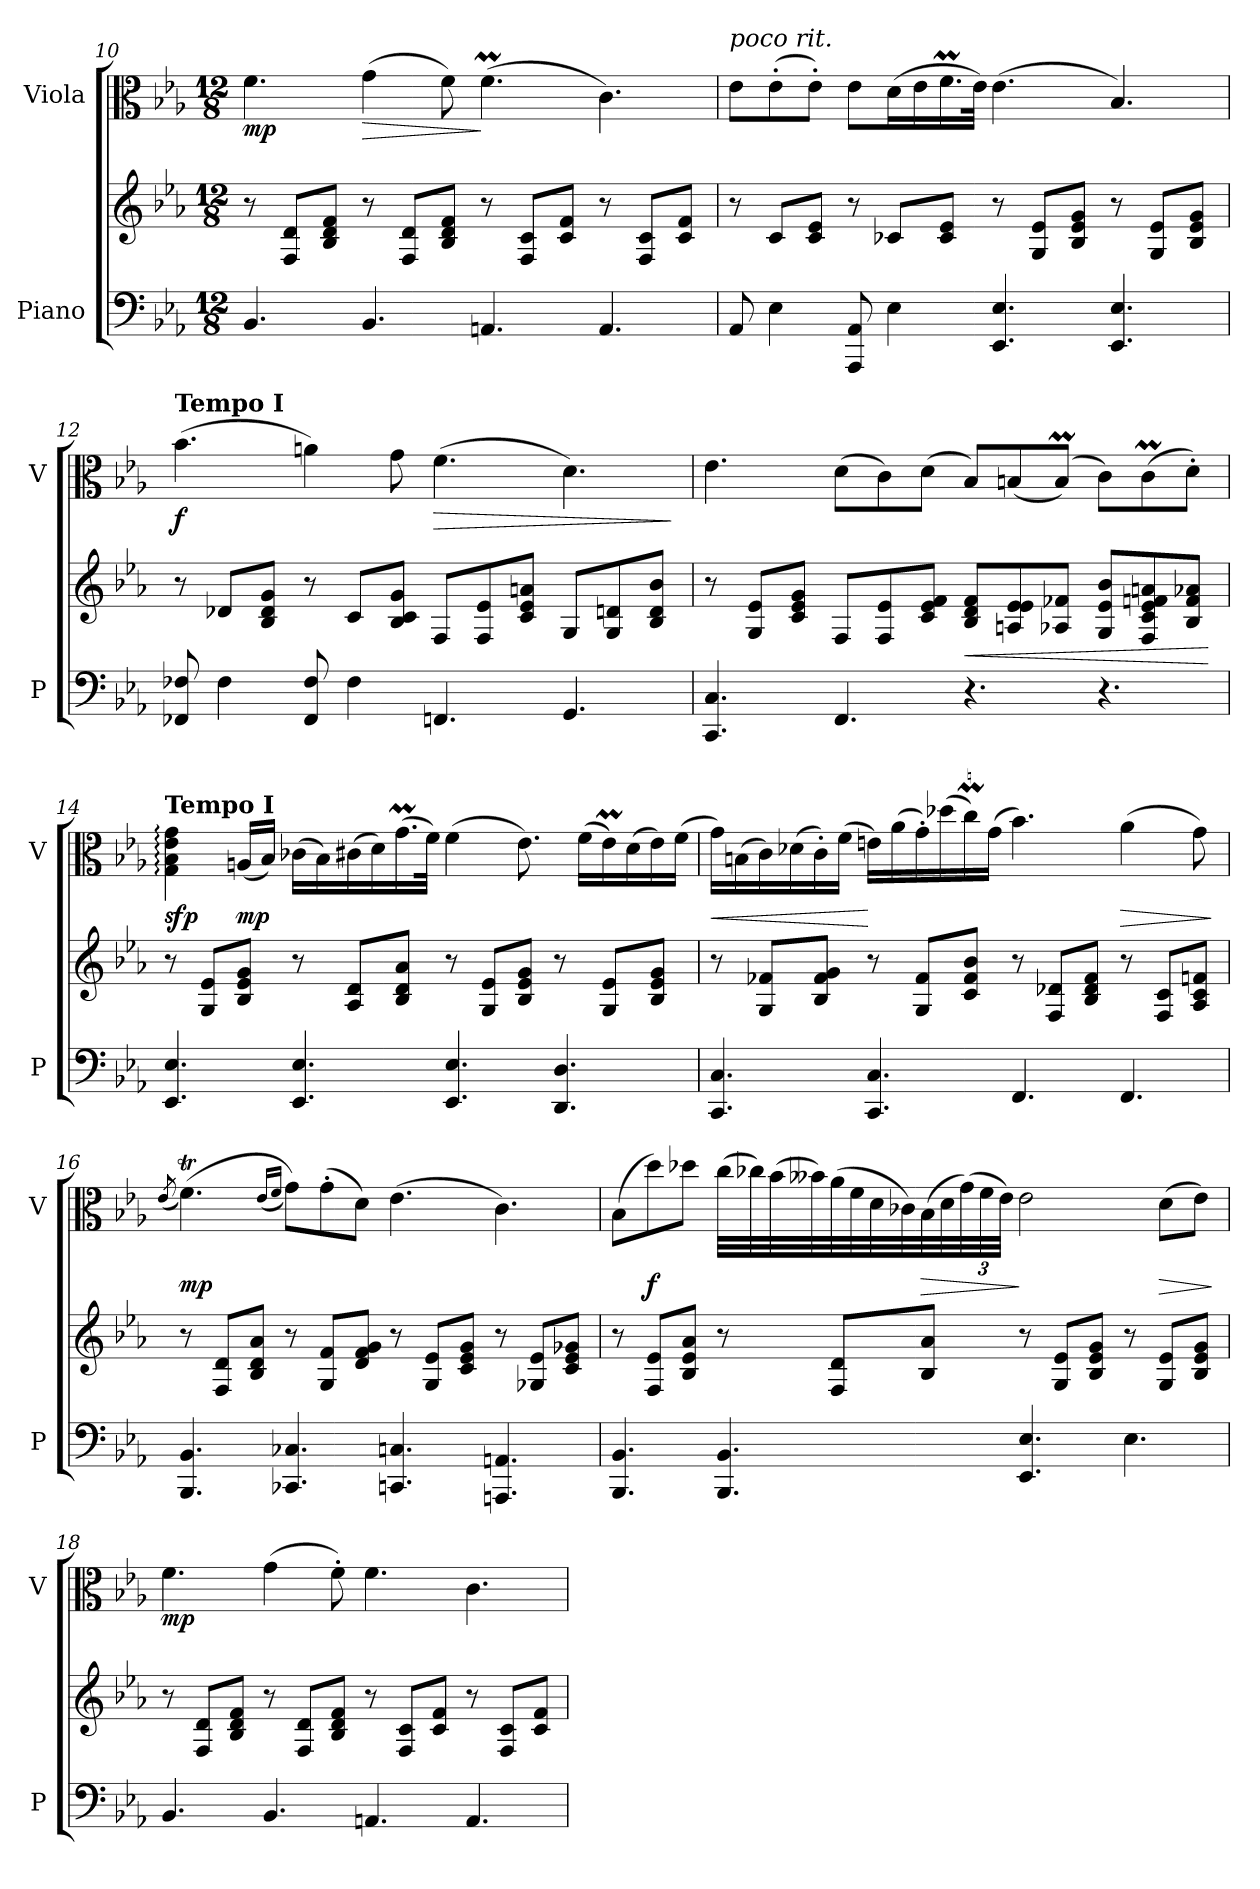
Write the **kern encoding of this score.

**kern	**kern	**dynam	**kern	**dynam
*part2	*part2	*part2	*part1	*part1
*staff3	*staff2	*staff2/3	*staff1	*staff1
*I"Piano	*	*	*I"Viola	*
*I'P	*	*	*I'V	*
*clefF4	*clefG2	*	*clefC3	*
*k[b-e-a-]	*k[b-e-a-]	*	*k[b-e-a-]	*
*M12/8	*M12/8	*	*M12/8	*
=10	=10	=10	=10	=10
!	!	!	!	!LO:DY:b
4.BB-/	8r	.	4.f\	mp
.	8F/ 8d/L	.	.	.
.	8B-/ 8d/ 8f/J	.	.	.
!	!	!	!	!LO:HP:b
4.BB-/	8r	.	(>4g\	>
.	8F/ 8d/L	.	.	.
.	8B-/ 8d/ 8f/J	.	8f\)	.
4.AAn/	8r	.	(>4.fM\	]
.	8F/ 8c/L	.	.	.
.	8c/ 8f/J	.	.	.
4.AA/	8r	.	4.c\)	.
.	8F/ 8c/L	.	.	.
.	8c/ 8f/J	.	.	.
=11	=11	=11	=11	=11
!	!	!	!LO:TX:a:i:t=poco rit.	!
8AA-/	8r	.	8e-\L	.
4E-\	8c/L	.	(>8e-'\	.
.	8c/ 8e-/J	.	8e-'\J)	.
8AAA-/ 8AA-/	8r	.	8e-\L	.
4E-\	8c-X/L	.	(>16d\L	.
.	.	.	16e-\	.
.	8c-/ 8e-/J	.	16.fM\	.
.	.	.	32e-\JJk)	.
4.EE-/ 4.E-/	8r	.	(>4.e-\	.
.	8G/ 8e-/L	.	.	.
.	8B-/ 8e-/ 8g/J	.	.	.
4.EE-/ 4.E-/	8r	.	4.B-/)	.
.	8G/ 8e-/L	.	.	.
.	8B-/ 8e-/ 8g/J	.	.	.
!!LO:LB:g=z
=12	=12	=12	=12	=12
!	!	!	!LO:TX:a:B:t=Tempo I	!
!	!	!	!	!LO:DY:b
8FF-X/ 8F-X/	8r	.	(>4.b-\	f
4F-\	8d-X/L	.	.	.
.	8B-/ 8d-/ 8g/J	.	.	.
8FF-/ 8F-/	8r	.	4an\)	.
4F-\	8c/L	.	.	.
.	8B-/ 8c/ 8g/J	.	8g\	.
!	!	!	!	!LO:HP:b
4.FFn/	8F/L	.	(>4.f\	>
.	8F/ 8e-/	.	.	.
.	8c/ 8e-/ 8an/J	.	.	.
4.GG/	8G/L	.	4.d\)	.
.	8G/ 8dn/	.	.	.
.	8B-/ 8d/ 8b-/J	.	.	.
.	.	.	.	]
=13	=13	=13	=13	=13
4.CC/ 4.C/	8r	.	4.e-\	.
.	8G/ 8e-/L	.	.	.
.	8c/ 8e-/ 8g/J	.	.	.
4.FF/	8F/L	.	(>8d\L	.
.	8F/ 8e-/	.	8c\)	.
.	8c/ 8e-/ 8f/J	.	(>8d\J	.
!	!	!LO:HP:b	!	!
4.r	8B-/ 8d/ 8f/L	<	8B-/L)	.
.	8An/ 8e-/ 8e-/	.	(<8Bn/	.
.	8A-X/ 8f-X/J	.	(>8Bm/J)	.
4.r	8G/ 8e-/ 8b-/L	.	8c\L)	.
.	8F/ 8c/ 8e-/ 8fn/ 8an/	.	(>8cM\	.
.	8B-/ 8f/ 8a-X/J	.	8d'\J)	.
.	.	[	.	.
!!LO:LB:g=z
=14	=14	=14	=14	=14
!	!	!	!LO:TX:a:B:t=Tempo I	!
!	!	!	!	!LO:DY:b
4.EE-/ 4.E-/	8r	.	4G\: 4B-\: 4e-\: 4g\:	sfp
.	8G/ 8e-/L	.	.	.
!	!	!	!	!LO:DY:b
.	8B-/ 8e-/ 8g/J	.	(<16An/LL	mp
.	.	.	16B-/JJ)	.
4.EE-/ 4.E-/	8r	.	(>16c-X\LL	.
.	.	.	16B-\)	.
.	8A-/ 8d/L	.	(>16c#X\	.
.	.	.	16d\)	.
.	8B-/ 8d/ 8a-/J	.	(>16.gm\	.
.	.	.	32f\JJk)	.
4.EE-/ 4.E-/	8r	.	(>4f\	.
.	8G/ 8e-/L	.	.	.
.	8B-/ 8e-/ 8g/J	.	8.e-\)	.
4.DD/ 4.D/	8r	.	.	.
.	.	.	(>16f\LL	.
.	8G/ 8e-/L	.	16e-M\)	.
.	.	.	(>16d\	.
.	8B-/ 8e-/ 8g/J	.	16e-\)	.
.	.	.	(>16f\JJ	.
=15	=15	=15	=15	=15
!	!	!	!	!LO:HP:b
4.CC/ 4.C/	8r	.	16g\LL)	<
.	.	.	(>16Bn\	.
.	8G/ 8f-X/L	.	16c\)	.
.	.	.	(>16d-X\	.
.	8B-/ 8f-/ 8g/J	.	16c'\)	.
.	.	.	(>16f\JJ	.
4.CC/ 4.C/	8r	.	16en\LL)	[
.	.	.	(>16a-\	.
.	8G/ 8f-/L	.	16g'\)	.
.	.	.	(>16dd-X\	.
.	8c/ 8f-/ 8b-/J	.	16ccM\)	.
.	.	.	(>16g\JJ	.
4.FF/	8r	.	4.b-\)	.
.	8F/ 8d-X/L	.	.	.
.	8B-/ 8d-/ 8f-/J	.	.	.
!	!	!	!	!LO:HP:b
4.FF/	8r	.	(>4a-\	>
.	8F/ 8c/L	.	.	.
.	8A-/ 8c/ 8fn/J	.	8g\)	.
.	.	.	.	]
!!LO:LB:g=z
=16	=16	=16	=16	=16
.	.	.	(<8qe-/	.
!	!	!	!	!LO:DY:b
4.BBB-/ 4.BB-/	8r	.	(>4.fT\)	mp
.	8F/ 8d/L	.	.	.
.	8B-/ 8d/ 8a-/J	.	.	.
.	.	.	(<16qe-/LL	.
.	.	.	16qf/JJ	.
4.CC-X/ 4.C-X/	8r	.	8g\L))	.
.	8G/ 8f/L	.	(>8g'\	.
.	8d/ 8f/ 8g/J	.	8d\J)	.
4.CCn/ 4.Cn/	8r	.	(>4.e-\	.
.	8G/ 8e-/L	.	.	.
.	8c/ 8e-/ 8g/J	.	.	.
4.AAAn/ 4.AAn/	8r	.	4.c\)	.
.	8G-X/ 8e-/L	.	.	.
.	8c/ 8e-/ 8g-X/J	.	.	.
=17	=17	=17	=17	=17
4.BBB-/ 4.BB-/	8r	.	(>8B-\L	.
!	!	!	!	!LO:DY:b
.	8F/ 8e-/L	.	8dd\)	f
.	8B-/ 8e-/ 8a-/J	.	8dd-X\J	.
4.BBB-/ 4.BB-/	8r	.	(>32cc!\LLL	.
.	.	.	32cc-X!\)	.
.	.	.	(>32b-!\	.
.	.	.	32b--X!\)	.
.	8F/ 8d/L	.	(>32a-!\	.
.	.	.	32f!\	.
.	.	.	32d!\	.
.	.	.	32c-X!\)	.
!	!	!	!	!LO:HP:b
.	8B-/ 8a-/J	.	(>32B-!\	>
.	.	.	32d!\	.
*	*	*	*Xbrackettup	*
.	.	.	(>48g!\)	.
.	.	.	48f!\	.
.	.	.	48e-!\JJJ)	.
4.EE-/ 4.E-/	8r	.	2e-\	]
.	8G/ 8e-/L	.	.	.
.	8B-/ 8e-/ 8g/J	.	.	.
4.E-\	8r	.	.	.
!	!	!	!	!LO:HP:b
.	8G/ 8e-/L	.	(>8d\L	>
.	8B-/ 8e-/ 8g/J	.	8e-\J)	.
.	.	.	.	]
!!LO:LB:g=z
=18	=18	=18	=18	=18
!	!	!	!	!LO:DY:b
4.BB-/	8r	.	4.f\	mp
.	8F/ 8d/L	.	.	.
.	8B-/ 8d/ 8f/J	.	.	.
4.BB-/	8r	.	(>4g\	.
.	8F/ 8d/L	.	.	.
.	8B-/ 8d/ 8f/J	.	8f'\)	.
4.AAn/	8r	.	4.f\	.
.	8F/ 8c/L	.	.	.
.	8c/ 8f/J	.	.	.
4.AA/	8r	.	4.c\	.
.	8F/ 8c/L	.	.	.
.	8c/ 8f/J	.	.	.
=	=	=	=	=
*-	*-	*-	*-	*-
